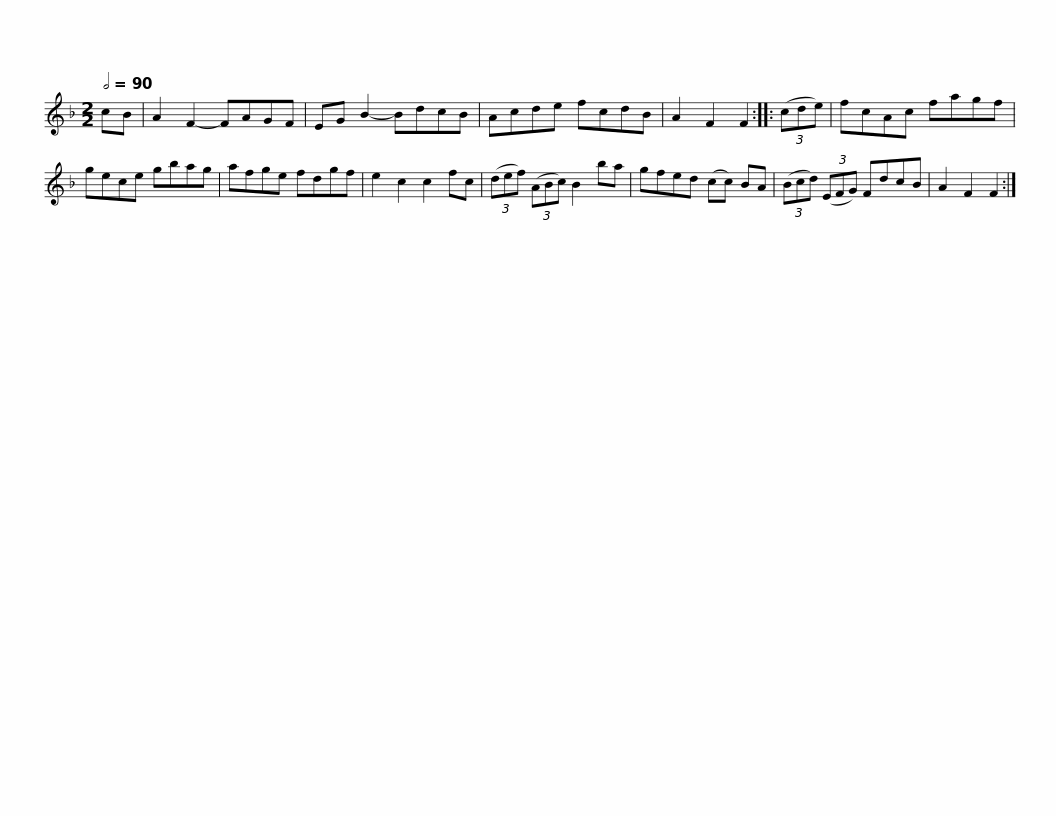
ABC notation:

X:1
L:1/8
Q:1/2=90
M:2/2
I:linebreak $
K:F
V:1 treble
V:1
 cB | A2 F2- FAGF | EG B2- BdcB | Acde fcdB | A2 F2 F2 ::$ %5
 (3(cde) | fcAc fagf | gece gbag | afge fdgf | e2 c2 c2 fc |$ %10
 (3(def) (3(ABc) B2 ba | gfed (cc) BA | (3(Bcd) (3(EFG) FdcB | A2 F2 F2 :| %14
